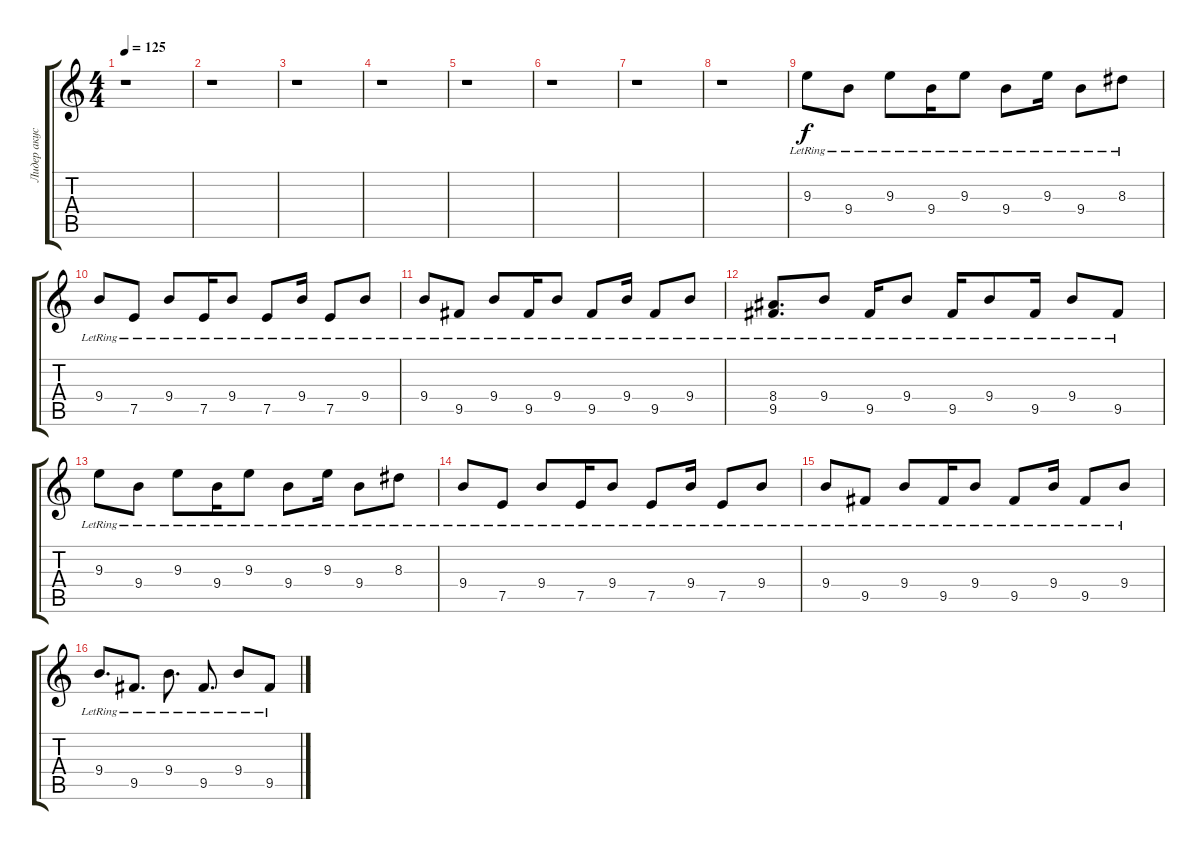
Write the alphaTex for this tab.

\track ("Лидер акуст" "Лидер акус") {instrument electricguitarclean}
\staff {score tabs}
\tuning (E4 B3 G3 D3 A2 E2) {hide}
\ts (4 4)
\tempo 125
\clef g2
\ks c
r.1{dy f} |
r.1 |
r.1 |
r.1 |
r.1 |
r.1 |
r.1 |
r.1 |
9.3{lr}.8 9.4{lr}.8 9.3{lr}.8 9.4{lr}.16 9.3{lr}.8 9.4{lr}.8 9.3{lr}.16 9.4{lr}.8 8.3{lr}.8 |
9.4{lr}.8 7.5{lr}.8 9.4{lr}.8 7.5{lr}.16 9.4{lr}.8 7.5{lr}.8 9.4{lr}.16 7.5{lr}.8 9.4{lr}.8 |
9.4{lr}.8 9.5{lr}.8 9.4{lr}.8 9.5{lr}.16 9.4{lr}.8 9.5{lr}.8 9.4{lr}.16 9.5{lr}.8 9.4{lr}.8 |
(8.4{lr} 9.5{lr}).8{d} 9.4{lr}.8 9.5{lr}.16 9.4{lr}.8 9.5{lr}.16 9.4{lr}.8 9.5{lr}.16 9.4{lr}.8 9.5{lr}.8 |
9.3{lr}.8 9.4{lr}.8 9.3{lr}.8 9.4{lr}.16 9.3{lr}.8 9.4{lr}.8 9.3{lr}.16 9.4{lr}.8 8.3{lr}.8 |
9.4{lr}.8 7.5{lr}.8 9.4{lr}.8 7.5{lr}.16 9.4{lr}.8 7.5{lr}.8 9.4{lr}.16 7.5{lr}.8 9.4{lr}.8 |
9.4{lr}.8 9.5{lr}.8 9.4{lr}.8 9.5{lr}.16 9.4{lr}.8 9.5{lr}.8 9.4{lr}.16 9.5{lr}.8 9.4{lr}.8 |
9.4{lr}.8{d} 9.5{lr}.8{d} 9.4{lr}.8{d} 9.5{lr}.8{d} 9.4{lr}.8 9.5{lr}.8
